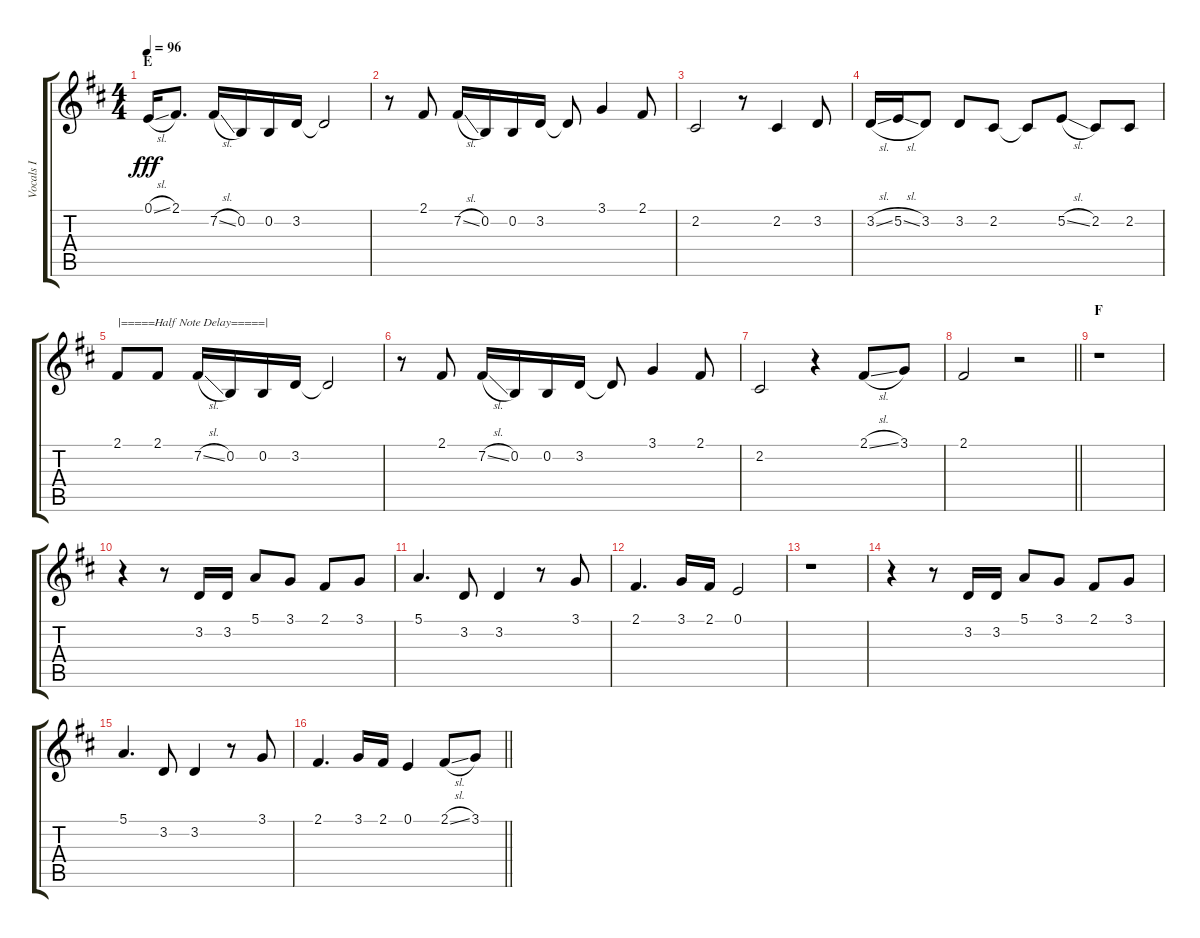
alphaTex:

\track ("Vocals I" "Vocals I") {instrument voiceoohs}
\staff {score tabs}
\tuning (E4 B3 G3 D3 A2 E2) {hide}
\ts (4 4)
\section ("" "E")
\tempo 96
\clef g2
\ks d
0.1{sl}.16{dy fff} 2.1.8{d} 7.2{sl}.16 0.2.16 0.2.16 3.2.16 3.2{t}.2 |
r.8 2.1.8 7.2{sl}.16 0.2.16 0.2.16 3.2.16 3.2{t}.8 3.1.4 2.1.8 |
2.2.2 r.8 2.2.4 3.2.8 |
3.2{sl}.16 5.2{sl}.16 3.2.8 3.2.8 2.2.8 2.2{t}.8 5.2{sl}.8 2.2.8 2.2.8 |
2.1.8{txt "|=====Half Note Delay=====|"} 2.1.8 7.2{sl}.16 0.2.16 0.2.16 3.2.16 3.2{t}.2 |
r.8 2.1.8 7.2{sl}.16 0.2.16 0.2.16 3.2.16 3.2{t}.8 3.1.4 2.1.8 |
2.2.2 r.4 2.1{sl}.8 3.1.8 |
\barLineRight lightlight
2.1.2 r.2 |
\section ("" "F")
r.1 |
r.4 r.8 3.2.16 3.2.16 5.1.8 3.1.8 2.1.8 3.1.8 |
5.1.4{d} 3.2.8 3.2.4 r.8 3.1.8 |
2.1.4{d} 3.1.16 2.1.16 0.1.2 |
r.1 |
r.4 r.8 3.2.16 3.2.16 5.1.8 3.1.8 2.1.8 3.1.8 |
5.1.4{d} 3.2.8 3.2.4 r.8 3.1.8 |
\barLineRight lightlight
2.1.4{d} 3.1.16 2.1.16 0.1.4 2.1{sl}.8 3.1.8
